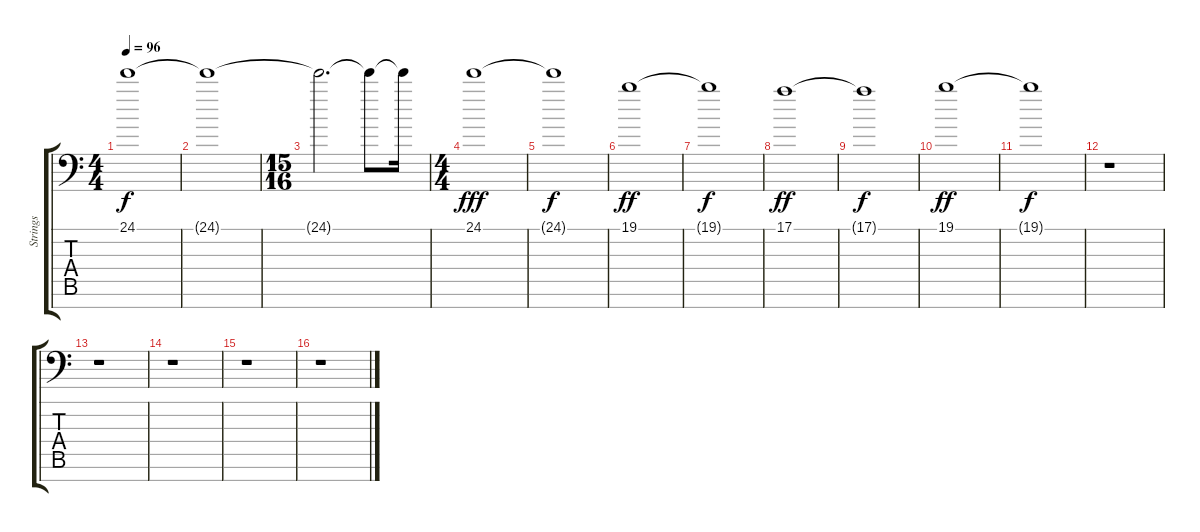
\track ("Strings" "Strings") {instrument stringensemble1}
\staff {score tabs}
\tuning (E4 B3 G3 D3 A2 E2 C-1) {hide}
\ts (4 4)
\tempo 96
\clef f4
\ks c
24.1{t}.1{dy f} |
24.1{t}.1 |
\ts (15 16)
24.1{t}.2{d} 24.1{t}.8 24.1{t}.16 |
\ts (4 4)
24.1.1{dy fff} |
24.1{t}.1{dy f} |
19.1.1{dy ff} |
19.1{t}.1{dy f} |
17.1.1{dy ff} |
17.1{t}.1{dy f} |
19.1.1{dy ff} |
19.1{t}.1{dy f} |
r.1 |
r.1 |
r.1 |
r.1 |
r.1
